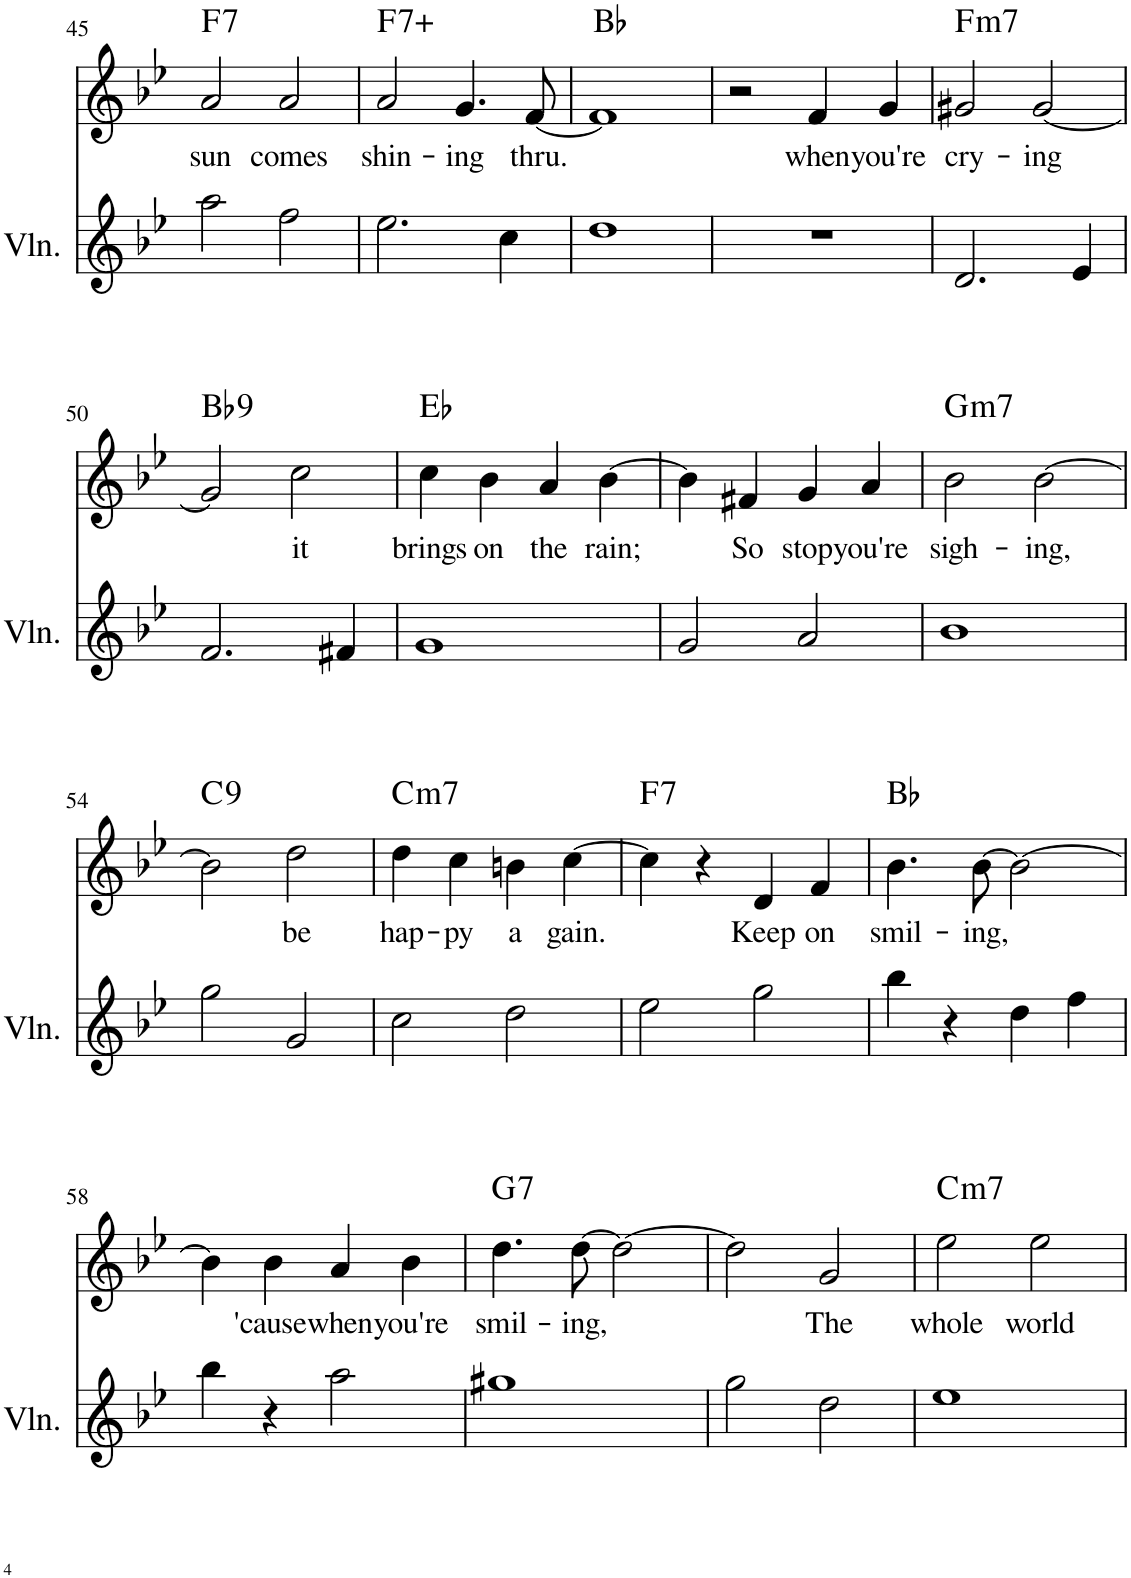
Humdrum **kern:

**kern	**kern	**text	**harte
*part2	*part1	*part1	*part1
*staff2	*staff1	*staff1	*
*I"Violin	*I"Piano	*	*
*I'Vln.	*I'Pno	*	*
!!LO:PB:g=z
*clefG2	*clefG2	*	*
*k[b-e-]	*k[b-e-]	*	*
*B-:	*B-:	*	*
*M4/4	*M4/4	*	*
=45	=45	=45	=45
!	!	!LO:LY:b	!LO:H:kt=7
2aa\	2a/	sun	F:7
!	!	!LO:LY:b	!
2ff\	2a/	comes	.
=46	=46	=46	=46
!	!	!LO:LY:b	!LO:H:kt=7+
2.ee-\	2a/	shin-	F:aug(b7)
!	!	!LO:LY:b	!
.	4.g/	-ing	.
4cc\	.	.	.
!	!	!LO:LY:b	!
.	[8f/	thru.	.
=47	=47	=47	=47
1dd	1f]	.	Bb:maj
=48	=48	=48	=48
1r	2r	.	.
!	!	!LO:LY:b	!
.	4f/	when	.
!	!	!LO:LY:b	!
.	4g/	you're	.
=49	=49	=49	=49
!	!	!LO:LY:b	!LO:H:kt=m7
2.d/	2g#X/	cry-	F:min7
!	!	!LO:LY:b	!
.	[2g#/	-ing	.
4e-/	.	.	.
!!LO:LB:g=z
=50	=50	=50	=50
!	!	!	!LO:H:kt=9
2.f/	2g#/]	.	Bb:9
!	!	!LO:LY:b	!
.	2cc\	it	.
4f#X/	.	.	.
=51	=51	=51	=51
!	!	!LO:LY:b	!
1g	4cc\	brings	Eb:maj
!	!	!LO:LY:b	!
.	4b-\	on	.
!	!	!LO:LY:b	!
.	4a/	the	.
!	!	!LO:LY:b	!
.	[4b-\	rain;	.
=52	=52	=52	=52
2g/	4b-\]	.	.
!	!	!LO:LY:b	!
.	4f#X/	So	.
!	!	!LO:LY:b	!
2a/	4g/	stop	.
!	!	!LO:LY:b	!
.	4a/	you're	.
=53	=53	=53	=53
!	!	!LO:LY:b	!LO:H:kt=m7
1b-	2b-\	sigh-	G:min7
!	!	!LO:LY:b	!
.	[2b-\	-ing,	.
!!LO:LB:g=z
=54	=54	=54	=54
!	!	!	!LO:H:kt=9
2gg\	2b-\]	.	C:9
!	!	!LO:LY:b	!
2g/	2dd\	be	.
=55	=55	=55	=55
!	!	!LO:LY:b	!LO:H:kt=m7
2cc\	4dd\	hap-	C:min7
!	!	!LO:LY:b	!
.	4cc\	-py	.
!	!	!LO:LY:b	!
2dd\	4bn\	a	.
!	!	!LO:LY:b	!
.	[4cc\	gain.	.
=56	=56	=56	=56
!	!	!	!LO:H:kt=7
2ee-\	4cc\]	.	F:7
.	4r	.	.
!	!	!LO:LY:b	!
2gg\	4d/	Keep	.
!	!	!LO:LY:b	!
.	4f/	on	.
=57	=57	=57	=57
!	!	!LO:LY:b	!
4bb-\	4.b-\	smil-	Bb:maj
4r	.	.	.
!	!	!LO:LY:b	!
.	[8b-\	-ing,	.
4dd\	2b-\_	.	.
4ff\	.	.	.
!!LO:LB:g=z
=58	=58	=58	=58
4bb-\	4b-\]	.	.
!	!	!LO:LY:b	!
4r	4b-\	'cause	.
!	!	!LO:LY:b	!
2aa\	4a/	when	.
!	!	!LO:LY:b	!
.	4b-\	you're	.
=59	=59	=59	=59
!	!	!LO:LY:b	!LO:H:kt=7
1gg#X	4.dd\	smil-	G:7
!	!	!LO:LY:b	!
.	[8dd\	-ing,	.
.	2dd\_	.	.
=60	=60	=60	=60
2gg\	2dd\]	.	.
!	!	!LO:LY:b	!
2dd\	2g/	The	.
=61	=61	=61	=61
!	!	!LO:LY:b	!LO:H:kt=m7
1ee-	2ee-\	whole	C:min7
!	!	!LO:LY:b	!
.	2ee-\	world	.
=	=	=	=
*-	*-	*-	*-
